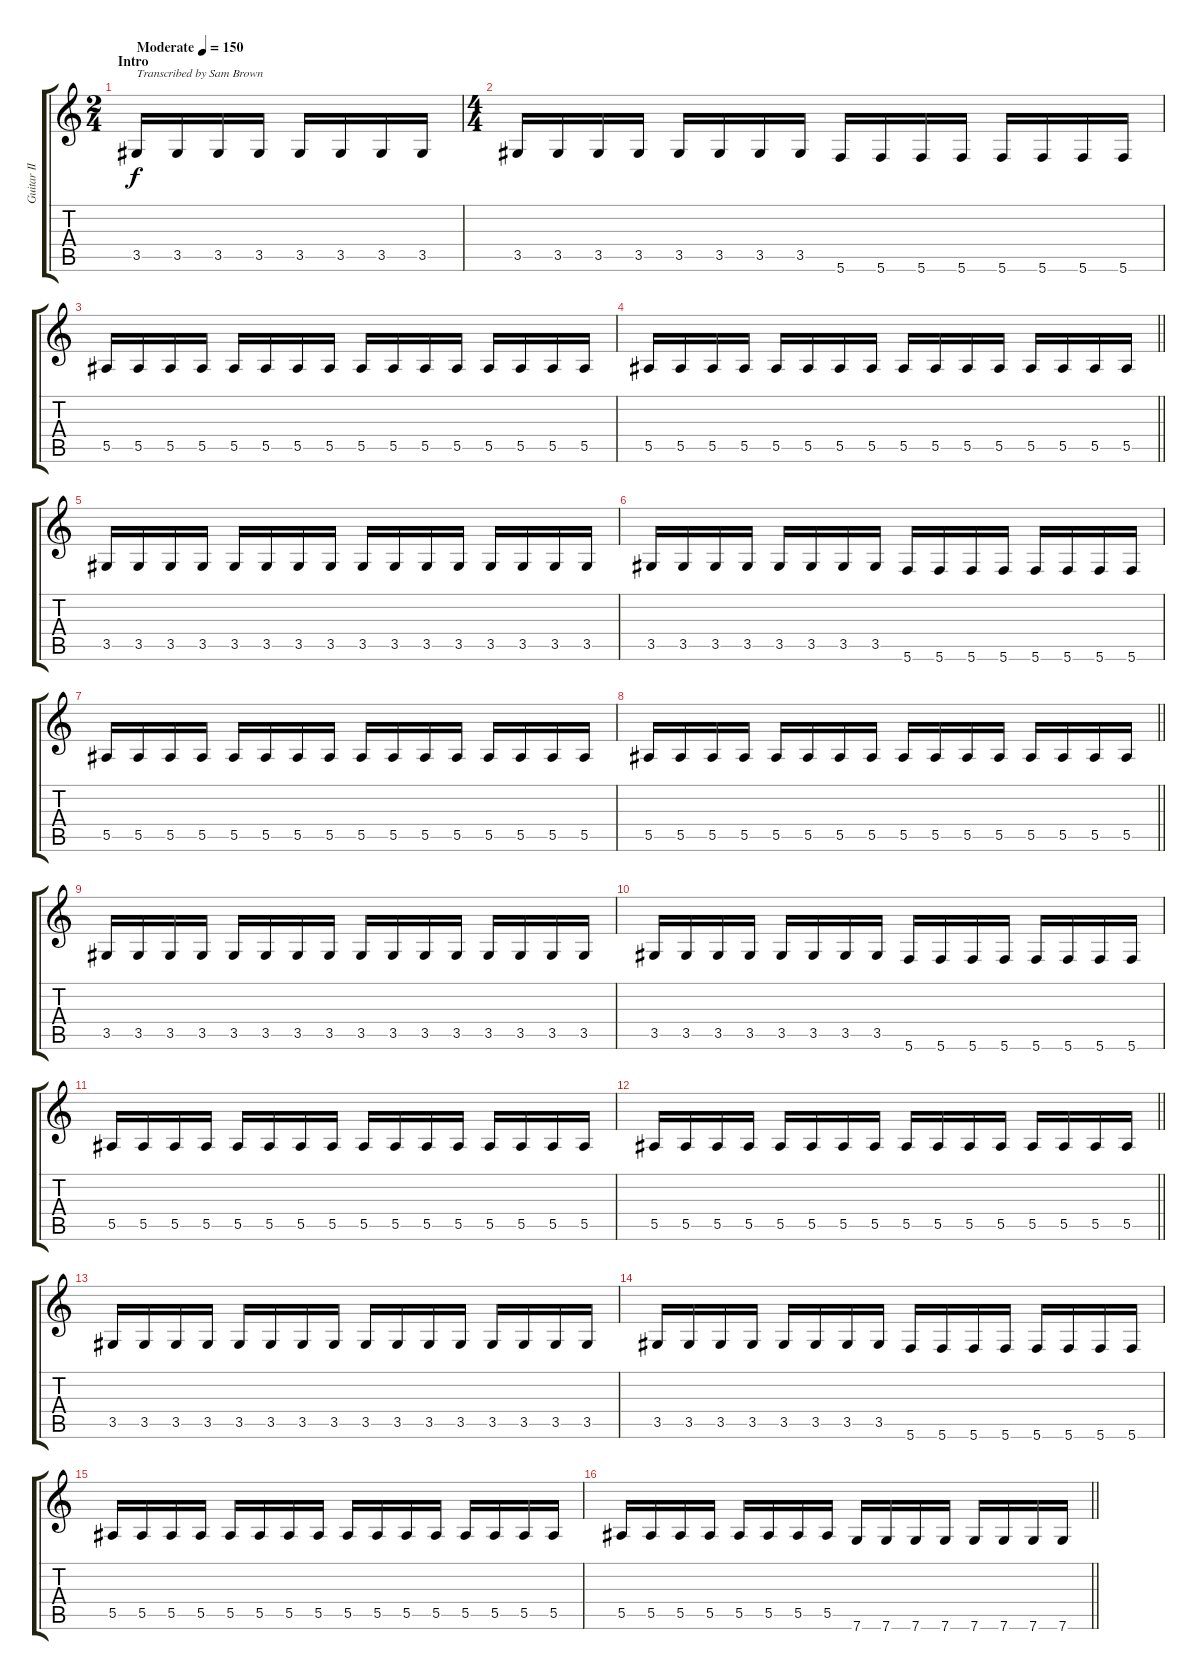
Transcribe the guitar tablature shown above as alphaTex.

\track ("Guitar II" "Guitar II") {instrument distortionguitar}
\staff {score tabs}
\tuning (C4 G3 Eb3 Bb2 F2 C2) {hide}
\ts (2 4)
\section ("" "Intro")
\tempo (150 "Moderate")
\clef g2
\ks c
3.5.16{txt "Transcribed by Sam Brown" dy f volume 2 instrument distortionguitar} 3.5.16 3.5.16 3.5.16 3.5.16 3.5.16 3.5.16 3.5.16 |
\ts (4 4)
3.5.16{volume 4} 3.5.16 3.5.16 3.5.16 3.5.16 3.5.16 3.5.16 3.5.16 5.6.16 5.6.16 5.6.16 5.6.16 5.6.16 5.6.16 5.6.16 5.6.16 |
5.5.16 5.5.16 5.5.16 5.5.16 5.5.16 5.5.16 5.5.16 5.5.16 5.5.16 5.5.16 5.5.16 5.5.16 5.5.16 5.5.16 5.5.16 5.5.16 |
\barLineRight lightlight
5.5.16 5.5.16 5.5.16 5.5.16 5.5.16 5.5.16 5.5.16 5.5.16 5.5.16 5.5.16 5.5.16 5.5.16 5.5.16 5.5.16 5.5.16 5.5.16 |
\section ("" "")
3.5.16{volume 7} 3.5.16 3.5.16 3.5.16 3.5.16 3.5.16 3.5.16 3.5.16 3.5.16 3.5.16 3.5.16 3.5.16 3.5.16 3.5.16 3.5.16 3.5.16 |
3.5.16 3.5.16 3.5.16 3.5.16 3.5.16 3.5.16 3.5.16 3.5.16 5.6.16 5.6.16 5.6.16 5.6.16 5.6.16 5.6.16 5.6.16 5.6.16 |
5.5.16 5.5.16 5.5.16 5.5.16 5.5.16 5.5.16 5.5.16 5.5.16 5.5.16 5.5.16 5.5.16 5.5.16 5.5.16 5.5.16 5.5.16 5.5.16 |
\barLineRight lightlight
5.5.16 5.5.16 5.5.16 5.5.16 5.5.16 5.5.16 5.5.16 5.5.16 5.5.16 5.5.16 5.5.16 5.5.16 5.5.16 5.5.16 5.5.16 5.5.16 |
\section ("" "")
3.5.16{volume 10} 3.5.16 3.5.16 3.5.16 3.5.16 3.5.16 3.5.16 3.5.16 3.5.16 3.5.16 3.5.16 3.5.16 3.5.16 3.5.16 3.5.16 3.5.16 |
3.5.16 3.5.16 3.5.16 3.5.16 3.5.16 3.5.16 3.5.16 3.5.16 5.6.16 5.6.16 5.6.16 5.6.16 5.6.16 5.6.16 5.6.16 5.6.16 |
5.5.16 5.5.16 5.5.16 5.5.16 5.5.16 5.5.16 5.5.16 5.5.16 5.5.16 5.5.16 5.5.16 5.5.16 5.5.16 5.5.16 5.5.16 5.5.16 |
\barLineRight lightlight
5.5.16 5.5.16 5.5.16 5.5.16 5.5.16 5.5.16 5.5.16 5.5.16 5.5.16 5.5.16 5.5.16 5.5.16 5.5.16 5.5.16 5.5.16 5.5.16 |
\section ("" "")
3.5.16{volume 13} 3.5.16 3.5.16 3.5.16 3.5.16 3.5.16 3.5.16 3.5.16 3.5.16 3.5.16 3.5.16 3.5.16 3.5.16 3.5.16 3.5.16 3.5.16 |
3.5.16 3.5.16 3.5.16 3.5.16 3.5.16 3.5.16 3.5.16 3.5.16 5.6.16 5.6.16 5.6.16 5.6.16 5.6.16 5.6.16 5.6.16 5.6.16 |
5.5.16 5.5.16 5.5.16 5.5.16 5.5.16 5.5.16 5.5.16 5.5.16 5.5.16 5.5.16 5.5.16 5.5.16 5.5.16 5.5.16 5.5.16 5.5.16 |
\barLineRight lightlight
5.5.16 5.5.16 5.5.16 5.5.16 5.5.16 5.5.16 5.5.16 5.5.16 7.6.16 7.6.16 7.6.16 7.6.16 7.6.16 7.6.16 7.6.16 7.6.16
